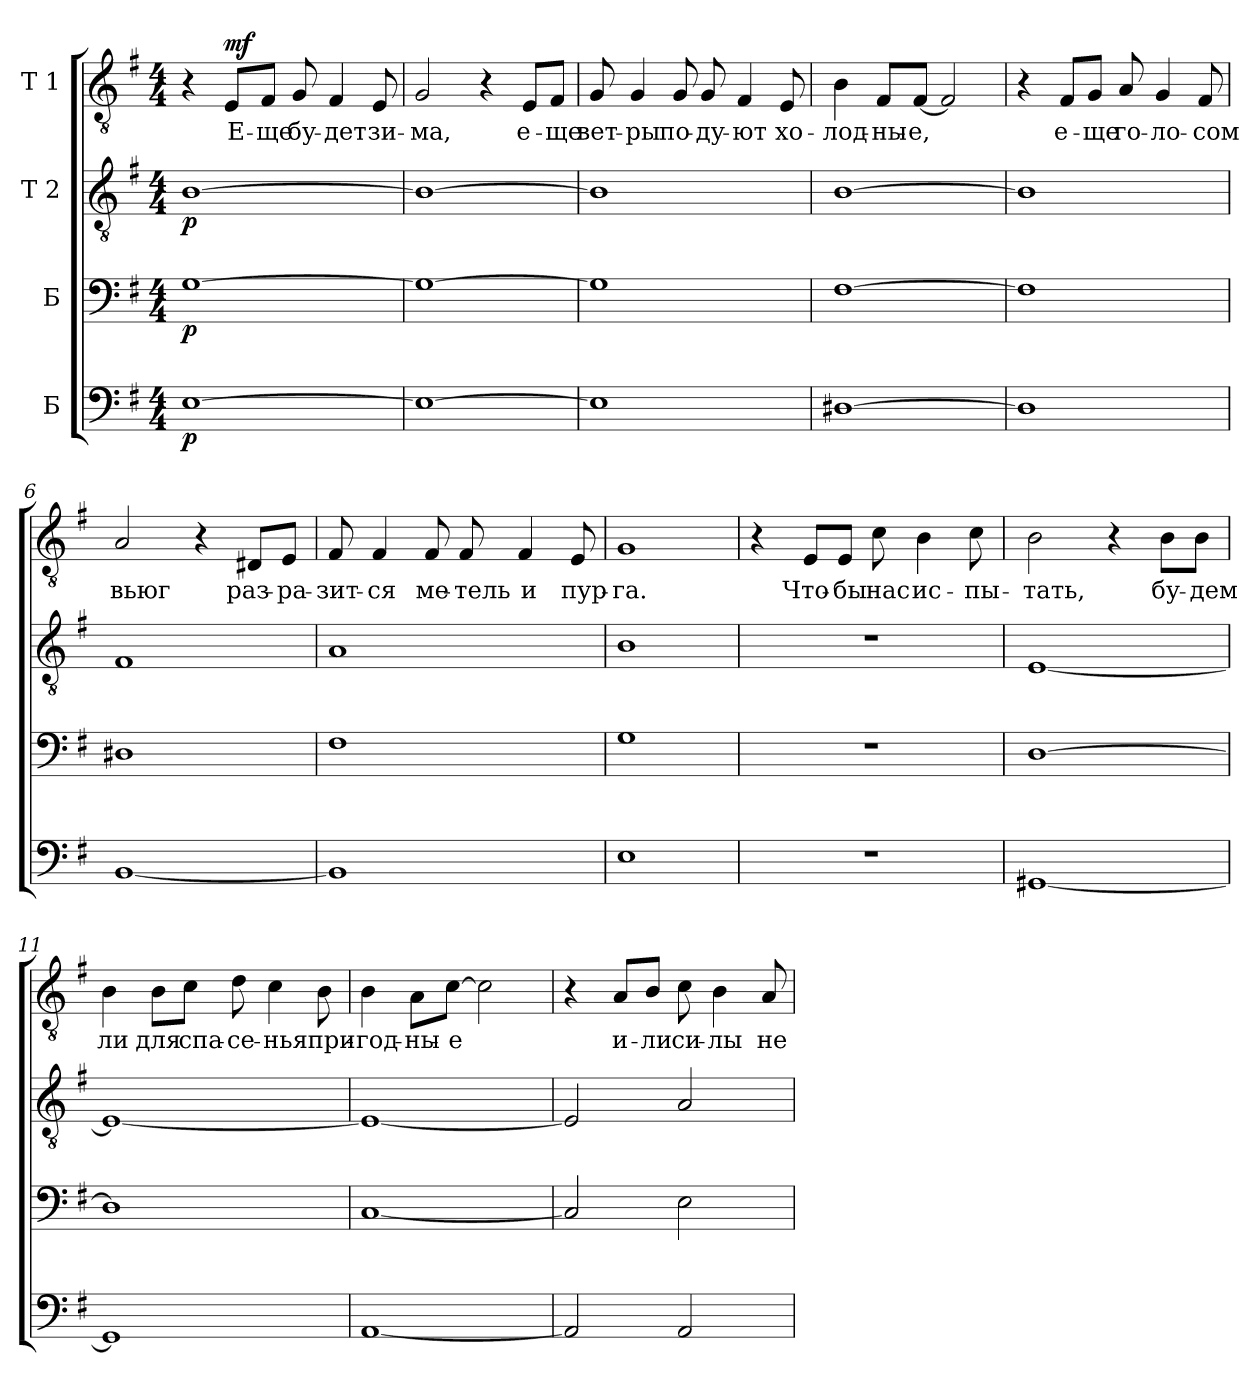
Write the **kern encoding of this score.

**kern	**dynam	**kern	**dynam	**kern	**dynam	**kern	**text	**dynam
*part4	*part4	*part3	*part3	*part2	*part2	*part1	*part1	*part1
*staff4	*staff4	*staff3	*staff3	*staff2	*staff2	*staff1	*staff1	*staff1
*I"Б	*	*I"Б	*	*I"Т 2	*	*I"Т 1	*	*
*clefF4	*	*clefF4	*	*clefGv2	*	*clefGv2	*	*
*k[f#]	*	*k[f#]	*	*k[f#]	*	*k[f#]	*	*
*e:	*	*e:	*	*e:	*	*e:	*	*
*M4/4	*	*M4/4	*	*M4/4	*	*M4/4	*	*
=1	=1	=1	=1	=1	=1	=1	=1	=1
!	!LO:DY:b	!	!LO:DY:b	!	!LO:DY:b	!	!	!
[1E	p	[1G	p	[1B	p	4r	.	.
!	!	!	!	!	!	!	!LO:LY:b	!LO:DY:a
.	.	.	.	.	.	8E/L	Е-	mf
!	!	!	!	!	!	!	!LO:LY:b	!
.	.	.	.	.	.	8F#/J	-ще	.
!	!	!	!	!	!	!	!LO:LY:b	!
.	.	.	.	.	.	8G/	бу-	.
!	!	!	!	!	!	!	!LO:LY:b	!
.	.	.	.	.	.	4F#/	-дет	.
!	!	!	!	!	!	!	!LO:LY:b	!
.	.	.	.	.	.	8E/	зи-	.
=2	=2	=2	=2	=2	=2	=2	=2	=2
!	!	!	!	!	!	!	!LO:LY:b	!
1E_	.	1G_	.	1B_	.	2G/	-ма,	.
.	.	.	.	.	.	4r	.	.
!	!	!	!	!	!	!	!LO:LY:b	!
.	.	.	.	.	.	8E/L	е-	.
!	!	!	!	!	!	!	!LO:LY:b	!
.	.	.	.	.	.	8F#/J	-ще	.
=3	=3	=3	=3	=3	=3	=3	=3	=3
!	!	!	!	!	!	!	!LO:LY:b	!
1E]	.	1G]	.	1B]	.	8G/	вет-	.
!	!	!	!	!	!	!	!LO:LY:b	!
.	.	.	.	.	.	4G/	-ры	.
!	!	!	!	!	!	!	!LO:LY:b	!
.	.	.	.	.	.	8G/	по-	.
!	!	!	!	!	!	!	!LO:LY:b	!
.	.	.	.	.	.	8G/	-ду-	.
!	!	!	!	!	!	!	!LO:LY:b	!
.	.	.	.	.	.	4F#/	-ют	.
!	!	!	!	!	!	!	!LO:LY:b	!
.	.	.	.	.	.	8E/	хо-	.
=4	=4	=4	=4	=4	=4	=4	=4	=4
!	!	!	!	!	!	!	!LO:LY:b	!
[1D#X	.	[1F#	.	[1B	.	4B\	-лод-	.
!	!	!	!	!	!	!	!LO:LY:b	!
.	.	.	.	.	.	8F#/L	-ны-	.
!	!	!	!	!	!	!	!LO:LY:b	!
.	.	.	.	.	.	[8F#/J	-е,	.
.	.	.	.	.	.	2F#/]	.	.
!!LO:LB:g=z
=5	=5	=5	=5	=5	=5	=5	=5	=5
1D#]	.	1F#]	.	1B]	.	4r	.	.
!	!	!	!	!	!	!	!LO:LY:b	!
.	.	.	.	.	.	8F#/L	е-	.
!	!	!	!	!	!	!	!LO:LY:b	!
.	.	.	.	.	.	8G/J	-ще	.
!	!	!	!	!	!	!	!LO:LY:b	!
.	.	.	.	.	.	8A/	го-	.
!	!	!	!	!	!	!	!LO:LY:b	!
.	.	.	.	.	.	4G/	-ло-	.
!	!	!	!	!	!	!	!LO:LY:b	!
.	.	.	.	.	.	8F#/	-сом	.
=6	=6	=6	=6	=6	=6	=6	=6	=6
!	!	!	!	!	!	!	!LO:LY:b	!
[1BB	.	1D#X	.	1F#	.	2A/	вьюг	.
.	.	.	.	.	.	4r	.	.
!	!	!	!	!	!	!	!LO:LY:b	!
.	.	.	.	.	.	8D#X/L	раз-	.
!	!	!	!	!	!	!	!LO:LY:b	!
.	.	.	.	.	.	8E/J	-ра-	.
=7	=7	=7	=7	=7	=7	=7	=7	=7
!	!	!	!	!	!	!	!LO:LY:b	!
1BB]	.	1F#	.	1A	.	8F#/	-зит-	.
!	!	!	!	!	!	!	!LO:LY:b	!
.	.	.	.	.	.	4F#/	-ся	.
!	!	!	!	!	!	!	!LO:LY:b	!
.	.	.	.	.	.	8F#/	ме-	.
!	!	!	!	!	!	!	!LO:LY:b	!
.	.	.	.	.	.	8F#/	-тель	.
!	!	!	!	!	!	!	!LO:LY:b	!
.	.	.	.	.	.	4F#/	и	.
!	!	!	!	!	!	!	!LO:LY:b	!
.	.	.	.	.	.	8E/	пур-	.
=8	=8	=8	=8	=8	=8	=8	=8	=8
!	!	!	!	!	!	!	!LO:LY:b	!
1E	.	1G	.	1B	.	1G	-га.	.
!!LO:LB:g=z
=9	=9	=9	=9	=9	=9	=9	=9	=9
1r	.	1r	.	1r	.	4r	.	.
!	!	!	!	!	!	!	!LO:LY:b	!
.	.	.	.	.	.	8E/L	Что-	.
!	!	!	!	!	!	!	!LO:LY:b	!
.	.	.	.	.	.	8E/J	-бы	.
!	!	!	!	!	!	!	!LO:LY:b	!
.	.	.	.	.	.	8c\	нас	.
!	!	!	!	!	!	!	!LO:LY:b	!
.	.	.	.	.	.	4B\	ис-	.
!	!	!	!	!	!	!	!LO:LY:b	!
.	.	.	.	.	.	8c\	-пы-	.
=10	=10	=10	=10	=10	=10	=10	=10	=10
!	!	!	!	!	!	!	!LO:LY:b	!
[1GG#X	.	[1D	.	[1E	.	2B\	-тать,	.
.	.	.	.	.	.	4r	.	.
!	!	!	!	!	!	!	!LO:LY:b	!
.	.	.	.	.	.	8B\L	бу-	.
!	!	!	!	!	!	!	!LO:LY:b	!
.	.	.	.	.	.	8B\J	-дем	.
=11	=11	=11	=11	=11	=11	=11	=11	=11
!	!	!	!	!	!	!	!LO:LY:b	!
1GG#]	.	1D]	.	1E_	.	4B\	ли	.
!	!	!	!	!	!	!	!LO:LY:b	!
.	.	.	.	.	.	8B\L	для	.
!	!	!	!	!	!	!	!LO:LY:b	!
.	.	.	.	.	.	8c\J	спа-	.
!	!	!	!	!	!	!	!LO:LY:b	!
.	.	.	.	.	.	8d\	-се-	.
!	!	!	!	!	!	!	!LO:LY:b	!
.	.	.	.	.	.	4c\	-нья	.
!	!	!	!	!	!	!	!LO:LY:b	!
.	.	.	.	.	.	8B\	при-	.
=12	=12	=12	=12	=12	=12	=12	=12	=12
!	!	!	!	!	!	!	!LO:LY:b	!
[1AA	.	[1C	.	1E_	.	4B\	-год-	.
!	!	!	!	!	!	!	!LO:LY:b	!
.	.	.	.	.	.	8A\L	-ны-	.
!	!	!	!	!	!	!	!LO:LY:b	!
.	.	.	.	.	.	[8c\J	-е	.
.	.	.	.	.	.	2c\]	.	.
!!LO:LB:g=z
=13	=13	=13	=13	=13	=13	=13	=13	=13
2AA/]	.	2C/]	.	2E/]	.	4r	.	.
!	!	!	!	!	!	!	!LO:LY:b	!
.	.	.	.	.	.	8A/L	и-	.
!	!	!	!	!	!	!	!LO:LY:b	!
.	.	.	.	.	.	8B/J	-ли	.
!	!	!	!	!	!	!	!LO:LY:b	!
2AA/	.	2E\	.	2A/	.	8c\	си-	.
!	!	!	!	!	!	!	!LO:LY:b	!
.	.	.	.	.	.	4B\	-лы	.
!	!	!	!	!	!	!	!LO:LY:b	!
.	.	.	.	.	.	8A/	не	.
=	=	=	=	=	=	=	=	=
*-	*-	*-	*-	*-	*-	*-	*-	*-
